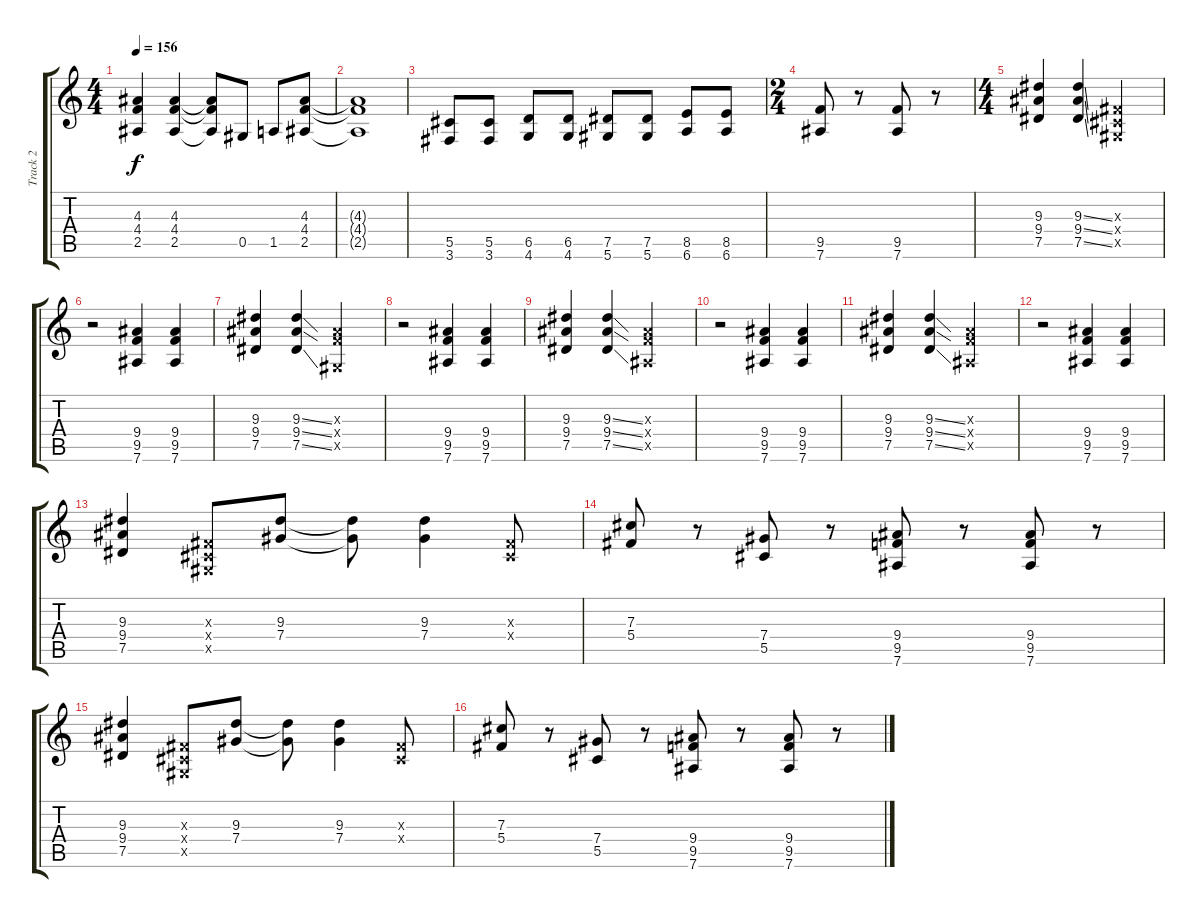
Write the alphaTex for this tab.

\track ("Track 2" "Track 2") {instrument overdrivenguitar}
\staff {score tabs}
\tuning (Eb4 Bb3 Gb3 Db3 Ab2 Eb2) {hide}
\ts (4 4)
\tempo 156
\clef g2
\ks c
(4.3 4.4 2.5).4{dy f} (4.3 4.4 2.5).4 (4.3{t} 4.4{t} 2.5{t}).8 0.5.8 1.5.8 (4.3 4.4 2.5).8 |
(4.3{t} 4.4{t} 2.5{t}).1 |
(5.5 3.6).8 (5.5 3.6).8 (6.5 4.6).8 (6.5 4.6).8 (7.5 5.6).8 (7.5 5.6).8 (8.5 6.6).8 (8.5 6.6).8 |
\ts (2 4)
(9.5 7.6).8 r.8 (9.5 7.6).8 r.8 |
\ts (4 4)
(9.3 9.4 7.5).4 (9.3{ss} 9.4{ss} 7.5{ss}).4 (0.3{x} 0.4{x} 0.5{x}).2 |
r.2 (9.4 9.5 7.6).4 (9.4 9.5 7.6).4 |
(9.3 9.4 7.5).4 (9.3{ss} 9.4{ss} 7.5{ss}).4 (4.3{x} 4.4{x} 0.5{x}).2 |
r.2 (9.4 9.5 7.6).4 (9.4 9.5 7.6).4 |
(9.3 9.4 7.5).4 (9.3{ss} 9.4{ss} 7.5{ss}).4 (4.3{x} 4.4{x} 2.5{x}).2 |
r.2 (9.4 9.5 7.6).4 (9.4 9.5 7.6).4 |
(9.3 9.4 7.5).4 (9.3{ss} 9.4{ss} 7.5{ss}).4 (4.3{x} 4.4{x} 2.5{x}).2 |
r.2 (9.4 9.5 7.6).4 (9.4 9.5 7.6).4 |
(9.3 9.4 7.5).4 (0.3{x} 0.4{x} 0.5{x}).8 (9.3 7.4).8 (9.3{t} 7.4{t}).8 (9.3 7.4).4 (0.3{x} 0.4{x}).8 |
(7.3 5.4).8 r.8 (7.4 5.5).8 r.8 (9.4 9.5 7.6).8 r.8 (9.4 9.5 7.6).8 r.8 |
(9.3 9.4 7.5).4 (0.3{x} 0.4{x} 0.5{x}).8 (9.3 7.4).8 (9.3{t} 7.4{t}).8 (9.3 7.4).4 (0.3{x} 0.4{x}).8 |
(7.3 5.4).8 r.8 (7.4 5.5).8 r.8 (9.4 9.5 7.6).8 r.8 (9.4 9.5 7.6).8 r.8
